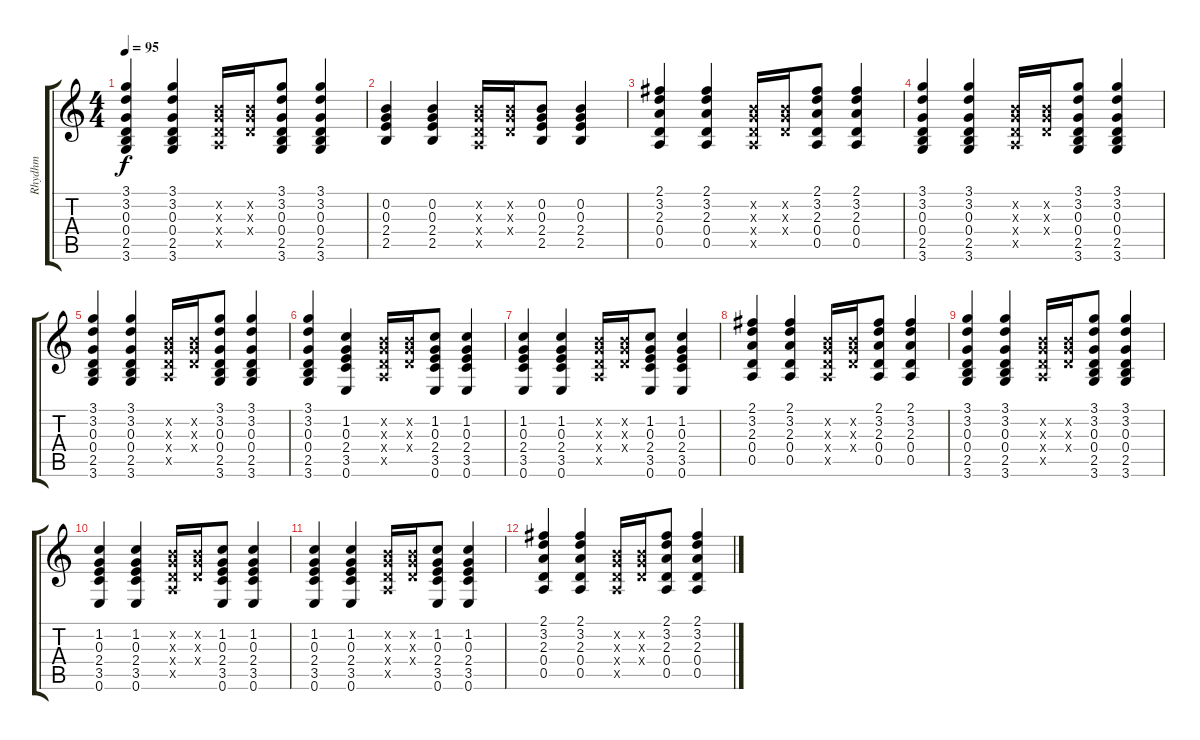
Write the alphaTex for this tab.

\track ("Rhydhm" "Rhydhm") {instrument overdrivenguitar}
\staff {score tabs}
\tuning (E4 B3 G3 D3 A2 E2) {hide}
\ts (4 4)
\tempo 95
\clef g2
\ks c
(3.1 3.2 0.3 0.4 2.5 3.6).4{dy f} (3.1 3.2 0.3 0.4 2.5 3.6).4 (0.2{x} 0.3{x} 0.4{x} 0.5{x}).16 (0.2{x} 0.3{x} 0.4{x}).16 (3.1 3.2 0.3 0.4 2.5 3.6).8 (3.1 3.2 0.3 0.4 2.5 3.6).4 |
(0.2 0.3 2.4 2.5).4 (0.2 0.3 2.4 2.5).4 (0.2{x} 0.3{x} 0.4{x} 0.5{x}).16 (0.2{x} 0.3{x} 0.4{x}).16 (0.2 0.3 2.4 2.5).8 (0.2 0.3 2.4 2.5).4 |
(2.1 3.2 2.3 0.4 0.5).4 (2.1 3.2 2.3 0.4 0.5).4 (0.2{x} 0.3{x} 0.4{x} 0.5{x}).16 (0.2{x} 0.3{x} 0.4{x}).16 (2.1 3.2 2.3 0.4 0.5).8 (2.1 3.2 2.3 0.4 0.5).4 |
(3.1 3.2 0.3 0.4 2.5 3.6).4 (3.1 3.2 0.3 0.4 2.5 3.6).4 (0.2{x} 0.3{x} 0.4{x} 0.5{x}).16 (0.2{x} 0.3{x} 0.4{x}).16 (3.1 3.2 0.3 0.4 2.5 3.6).8 (3.1 3.2 0.3 0.4 2.5 3.6).4 |
(3.1 3.2 0.3 0.4 2.5 3.6).4 (3.1 3.2 0.3 0.4 2.5 3.6).4 (0.2{x} 0.3{x} 0.4{x} 0.5{x}).16 (0.2{x} 0.3{x} 0.4{x}).16 (3.1 3.2 0.3 0.4 2.5 3.6).8 (3.1 3.2 0.3 0.4 2.5 3.6).4 |
(3.1 3.2 0.3 0.4 2.5 3.6).4 (1.2 0.3 2.4 3.5 0.6).4 (0.2{x} 0.3{x} 0.4{x} 0.5{x}).16 (0.2{x} 0.3{x} 0.4{x}).16 (1.2 0.3 2.4 3.5 0.6).8 (1.2 0.3 2.4 3.5 0.6).4 |
(1.2 0.3 2.4 3.5 0.6).4 (1.2 0.3 2.4 3.5 0.6).4 (0.2{x} 0.3{x} 0.4{x} 0.5{x}).16 (0.2{x} 0.3{x} 0.4{x}).16 (1.2 0.3 2.4 3.5 0.6).8 (1.2 0.3 2.4 3.5 0.6).4 |
(2.1 3.2 2.3 0.4 0.5).4 (2.1 3.2 2.3 0.4 0.5).4 (0.2{x} 0.3{x} 0.4{x} 0.5{x}).16 (0.2{x} 0.3{x} 0.4{x}).16 (2.1 3.2 2.3 0.4 0.5).8 (2.1 3.2 2.3 0.4 0.5).4 |
(3.1 3.2 0.3 0.4 2.5 3.6).4 (3.1 3.2 0.3 0.4 2.5 3.6).4 (0.2{x} 0.3{x} 0.4{x} 0.5{x}).16 (0.2{x} 0.3{x} 0.4{x}).16 (3.1 3.2 0.3 0.4 2.5 3.6).8 (3.1 3.2 0.3 0.4 2.5 3.6).4 |
(1.2 0.3 2.4 3.5 0.6).4 (1.2 0.3 2.4 3.5 0.6).4 (0.2{x} 0.3{x} 0.4{x} 0.5{x}).16 (0.2{x} 0.3{x} 0.4{x}).16 (1.2 0.3 2.4 3.5 0.6).8 (1.2 0.3 2.4 3.5 0.6).4 |
(1.2 0.3 2.4 3.5 0.6).4 (1.2 0.3 2.4 3.5 0.6).4 (0.2{x} 0.3{x} 0.4{x} 0.5{x}).16 (0.2{x} 0.3{x} 0.4{x}).16 (1.2 0.3 2.4 3.5 0.6).8 (1.2 0.3 2.4 3.5 0.6).4 |
(2.1 3.2 2.3 0.4 0.5).4 (2.1 3.2 2.3 0.4 0.5).4 (0.2{x} 0.3{x} 0.4{x} 0.5{x}).16 (0.2{x} 0.3{x} 0.4{x}).16 (2.1 3.2 2.3 0.4 0.5).8 (2.1 3.2 2.3 0.4 0.5).4
